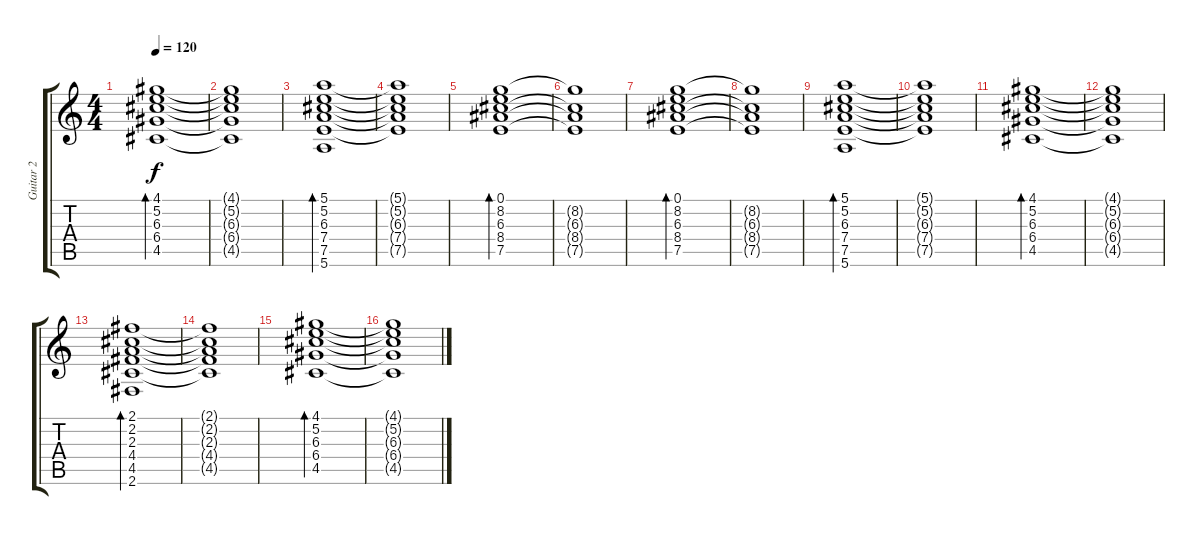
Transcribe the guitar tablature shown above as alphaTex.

\track ("Guitar 2" "Guitar 2") {instrument distortionguitar}
\staff {score tabs}
\tuning (E4 B3 G3 D3 A2 E2) {hide}
\ts (4 4)
\tempo 120
\clef g2
\ks c
(4.1 5.2 6.3 6.4 4.5).1{bd 120 dy f} |
(4.1{t} 5.2{t} 6.3{t} 6.4{t} 4.5{t}).1 |
(5.1 5.2 6.3 7.4 7.5 5.6).1{bd 120} |
(5.1{t} 5.2{t} 6.3{t} 7.4{t} 7.5{t}).1 |
(0.1 8.2 6.3 8.4 7.5).1{bd 120} |
(8.2{t} 6.3{t} 8.4{t} 7.5{t}).1 |
(0.1 8.2 6.3 8.4 7.5).1{bd 120} |
(8.2{t} 6.3{t} 8.4{t} 7.5{t}).1 |
(5.1 5.2 6.3 7.4 7.5 5.6).1{bd 120} |
(5.1{t} 5.2{t} 6.3{t} 7.4{t} 7.5{t}).1 |
(4.1 5.2 6.3 6.4 4.5).1{bd 120} |
(4.1{t} 5.2{t} 6.3{t} 6.4{t} 4.5{t}).1 |
(2.1 2.2 2.3 4.4 4.5 2.6).1{bd 120 volume 12 instrument overdrivenguitar} |
(2.1{t} 2.2{t} 2.3{t} 4.4{t} 4.5{t}).1 |
(4.1 5.2 6.3 6.4 4.5).1{bd 120} |
(4.1{t} 5.2{t} 6.3{t} 6.4{t} 4.5{t}).1
